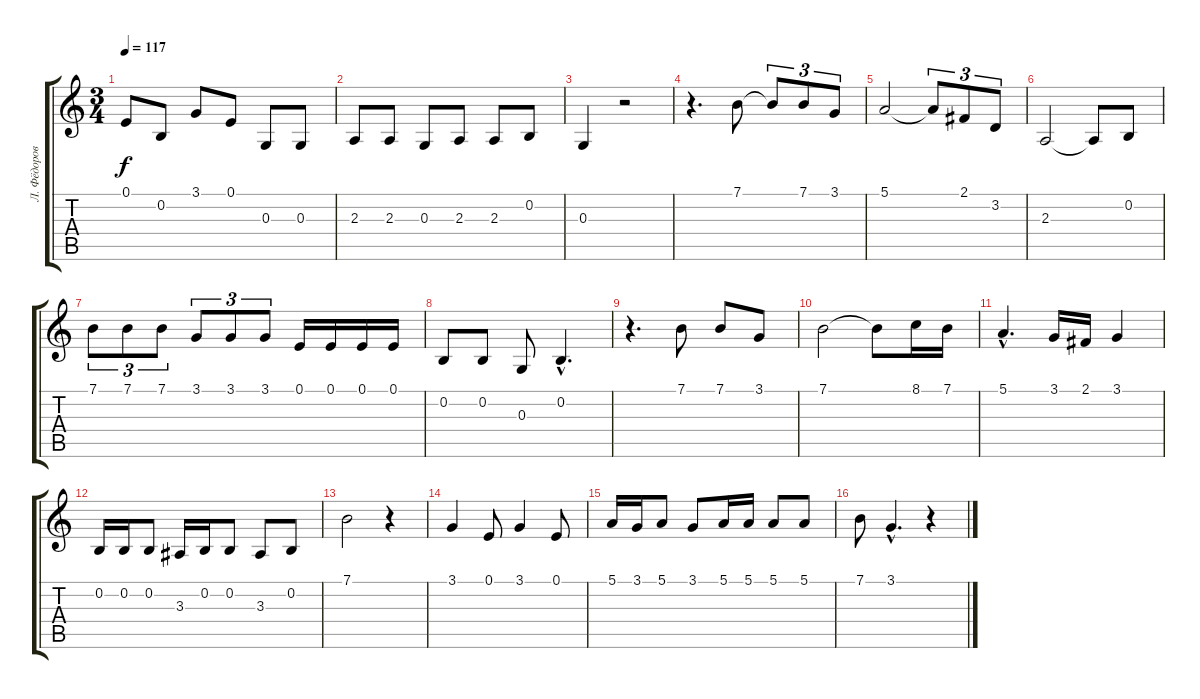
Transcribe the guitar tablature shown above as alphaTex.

\track ("Л. Фёдоров" "Л. Фёдоров") {instrument shakuhachi}
\staff {score tabs}
\tuning (E4 B3 G3 D3 A2 E2) {hide}
\ts (3 4)
\tempo 117
\clef g2
\ks c
0.1.8{dy f} 0.2.8 3.1.8 0.1.8 0.3.8 0.3.8 |
2.3.8 2.3.8 0.3.8 2.3.8 2.3.8 0.2.8 |
0.3.4 r.2 |
r.4{d} 7.1.8 7.1{t}.8{tu (3 2)} 7.1.8{tu (3 2)} 3.1.8{tu (3 2)} |
5.1.2 5.1{t}.8{tu (3 2)} 2.1.8{tu (3 2)} 3.2.8{tu (3 2)} |
2.3.2 2.3{t}.8 0.2.8 |
7.1.8{tu (3 2)} 7.1.8{tu (3 2)} 7.1.8{tu (3 2)} 3.1.8{tu (3 2)} 3.1.8{tu (3 2)} 3.1.8{tu (3 2)} 0.1.16 0.1.16 0.1.16 0.1.16 |
0.2.8 0.2.8 0.3.8 0.2{hac}.4{d} |
r.4{d} 7.1.8 7.1.8 3.1.8 |
7.1.2 7.1{t}.8 8.1.16 7.1.16 |
5.1{hac}.4{d} 3.1.16 2.1.16 3.1.4 |
0.2.16 0.2.16 0.2.8 3.3.16 0.2.16 0.2.8 3.3.8 0.2.8 |
7.1.2 r.4 |
3.1.4 0.1.8 3.1.4 0.1.8 |
5.1.16 3.1.16 5.1.8 3.1.8 5.1.16 5.1.16 5.1.8 5.1.8 |
7.1.8 3.1{hac}.4{d} r.4
